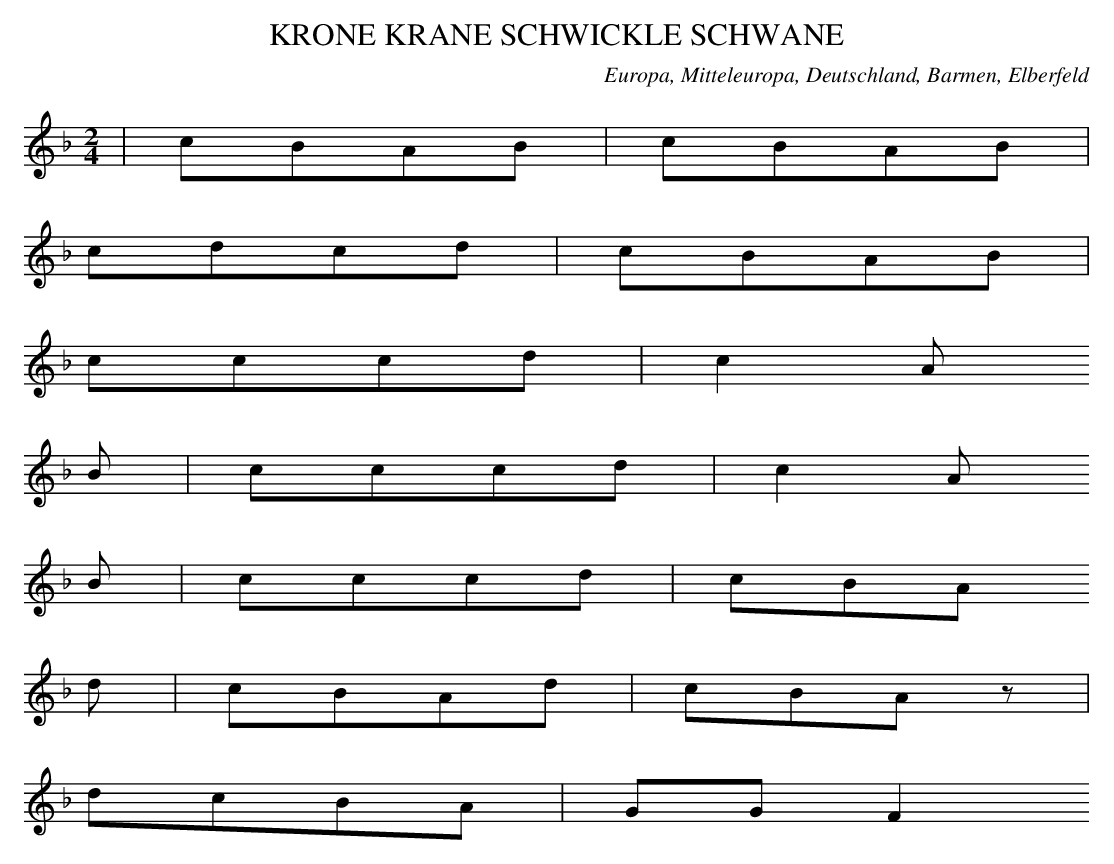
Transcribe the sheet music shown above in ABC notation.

X:1
T: KRONE KRANE SCHWICKLE SCHWANE
O: Europa, Mitteleuropa, Deutschland, Barmen, Elberfeld
M: 2/4
L: 1/8
K: F
 | cBAB | cBAB |
cdcd | cBAB |
cccd | c2A
B | cccd | c2A
B | cccd | cBA
d | cBAd | cBAz |
dcBA | GGF2
